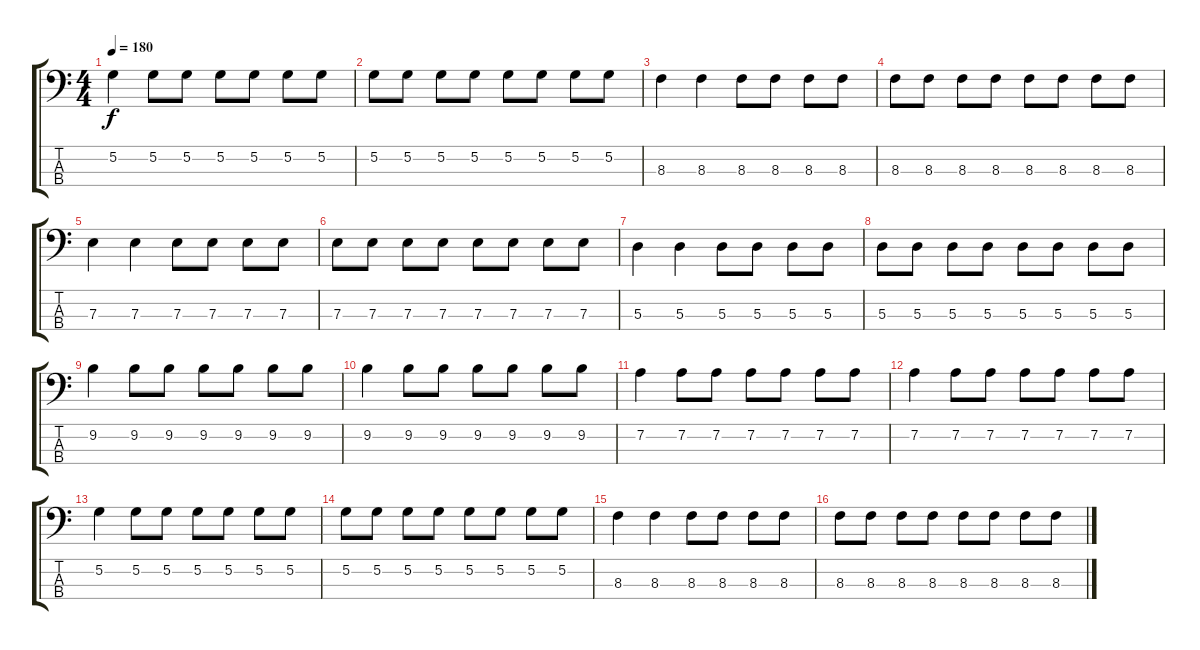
\track "" {instrument electricbasspick}
\staff {score tabs}
\tuning (G2 D2 A1 E1) {hide}
\ts (4 4)
\tempo 180
\clef f4
\ks c
5.2.4{dy f} 5.2.8 5.2.8 5.2.8 5.2.8 5.2.8 5.2.8 |
5.2.8 5.2.8 5.2.8 5.2.8 5.2.8 5.2.8 5.2.8 5.2.8 |
8.3.4 8.3.4 8.3.8 8.3.8 8.3.8 8.3.8 |
8.3.8 8.3.8 8.3.8 8.3.8 8.3.8 8.3.8 8.3.8 8.3.8 |
7.3.4 7.3.4 7.3.8 7.3.8 7.3.8 7.3.8 |
7.3.8 7.3.8 7.3.8 7.3.8 7.3.8 7.3.8 7.3.8 7.3.8 |
5.3.4 5.3.4 5.3.8 5.3.8 5.3.8 5.3.8 |
5.3.8 5.3.8 5.3.8 5.3.8 5.3.8 5.3.8 5.3.8 5.3.8 |
9.2.4 9.2.8 9.2.8 9.2.8 9.2.8 9.2.8 9.2.8 |
9.2.4 9.2.8 9.2.8 9.2.8 9.2.8 9.2.8 9.2.8 |
7.2.4 7.2.8 7.2.8 7.2.8 7.2.8 7.2.8 7.2.8 |
7.2.4 7.2.8 7.2.8 7.2.8 7.2.8 7.2.8 7.2.8 |
5.2.4 5.2.8 5.2.8 5.2.8 5.2.8 5.2.8 5.2.8 |
5.2.8 5.2.8 5.2.8 5.2.8 5.2.8 5.2.8 5.2.8 5.2.8 |
8.3.4 8.3.4 8.3.8 8.3.8 8.3.8 8.3.8 |
8.3.8 8.3.8 8.3.8 8.3.8 8.3.8 8.3.8 8.3.8 8.3.8
